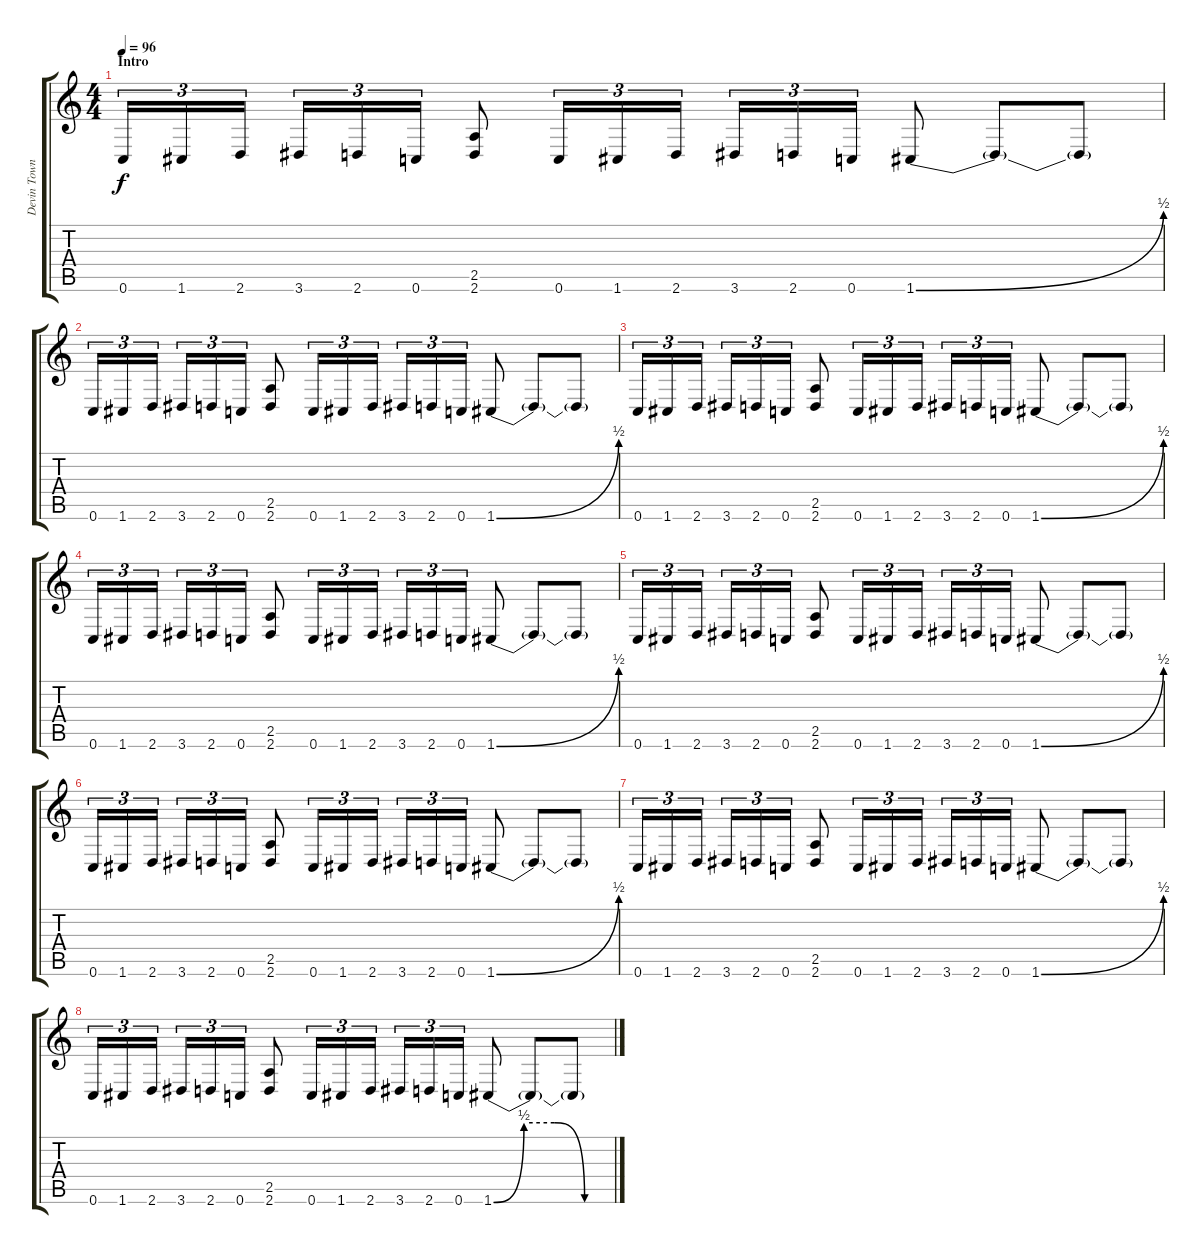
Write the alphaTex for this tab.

\track ("Devin Townsend" "Devin Town") {instrument distortionguitar}
\staff {score tabs}
\tuning (E4 C4 G3 C3 G2 C2) {hide}
\ts (4 4)
\section ("" "Intro")
\tempo 96
\clef g2
\ks c
0.6.16{tu (3 2) dy f instrument distortionguitar} 1.6.16{tu (3 2)} 2.6.16{tu (3 2) beam splitsecondary} 3.6.16{tu (3 2)} 2.6.16{tu (3 2)} 0.6.16{tu (3 2)} (2.5 2.6).8 0.6.16{tu (3 2)} 1.6.16{tu (3 2)} 2.6.16{tu (3 2)} 3.6.16{tu (3 2)} 2.6.16{tu (3 2)} 0.6.16{tu (3 2)} 1.6{be (bend 0 0 60 2)}.8 1.6{t}.8 1.6{t}.8 |
0.6.16{tu (3 2)} 1.6.16{tu (3 2)} 2.6.16{tu (3 2) beam splitsecondary} 3.6.16{tu (3 2)} 2.6.16{tu (3 2)} 0.6.16{tu (3 2)} (2.5 2.6).8 0.6.16{tu (3 2)} 1.6.16{tu (3 2)} 2.6.16{tu (3 2)} 3.6.16{tu (3 2)} 2.6.16{tu (3 2)} 0.6.16{tu (3 2)} 1.6{be (bend 0 0 60 2)}.8 1.6{t}.8 1.6{t}.8 |
0.6.16{tu (3 2)} 1.6.16{tu (3 2)} 2.6.16{tu (3 2) beam splitsecondary} 3.6.16{tu (3 2)} 2.6.16{tu (3 2)} 0.6.16{tu (3 2)} (2.5 2.6).8 0.6.16{tu (3 2)} 1.6.16{tu (3 2)} 2.6.16{tu (3 2)} 3.6.16{tu (3 2)} 2.6.16{tu (3 2)} 0.6.16{tu (3 2)} 1.6{be (bend 0 0 60 2)}.8 1.6{t}.8 1.6{t}.8 |
0.6.16{tu (3 2)} 1.6.16{tu (3 2)} 2.6.16{tu (3 2) beam splitsecondary} 3.6.16{tu (3 2)} 2.6.16{tu (3 2)} 0.6.16{tu (3 2)} (2.5 2.6).8 0.6.16{tu (3 2)} 1.6.16{tu (3 2)} 2.6.16{tu (3 2)} 3.6.16{tu (3 2)} 2.6.16{tu (3 2)} 0.6.16{tu (3 2)} 1.6{be (bend 0 0 60 2)}.8 1.6{t}.8 1.6{t}.8 |
0.6.16{tu (3 2)} 1.6.16{tu (3 2)} 2.6.16{tu (3 2) beam splitsecondary} 3.6.16{tu (3 2)} 2.6.16{tu (3 2)} 0.6.16{tu (3 2)} (2.5 2.6).8 0.6.16{tu (3 2)} 1.6.16{tu (3 2)} 2.6.16{tu (3 2)} 3.6.16{tu (3 2)} 2.6.16{tu (3 2)} 0.6.16{tu (3 2)} 1.6{be (bend 0 0 60 2)}.8 1.6{t}.8 1.6{t}.8 |
0.6.16{tu (3 2)} 1.6.16{tu (3 2)} 2.6.16{tu (3 2) beam splitsecondary} 3.6.16{tu (3 2)} 2.6.16{tu (3 2)} 0.6.16{tu (3 2)} (2.5 2.6).8 0.6.16{tu (3 2)} 1.6.16{tu (3 2)} 2.6.16{tu (3 2)} 3.6.16{tu (3 2)} 2.6.16{tu (3 2)} 0.6.16{tu (3 2)} 1.6{be (bend 0 0 60 2)}.8 1.6{t}.8 1.6{t}.8 |
0.6.16{tu (3 2)} 1.6.16{tu (3 2)} 2.6.16{tu (3 2) beam splitsecondary} 3.6.16{tu (3 2)} 2.6.16{tu (3 2)} 0.6.16{tu (3 2)} (2.5 2.6).8 0.6.16{tu (3 2)} 1.6.16{tu (3 2)} 2.6.16{tu (3 2)} 3.6.16{tu (3 2)} 2.6.16{tu (3 2)} 0.6.16{tu (3 2)} 1.6{be (bend 0 0 60 2)}.8 1.6{t}.8 1.6{t}.8 |
0.6.16{tu (3 2)} 1.6.16{tu (3 2)} 2.6.16{tu (3 2) beam splitsecondary} 3.6.16{tu (3 2)} 2.6.16{tu (3 2)} 0.6.16{tu (3 2)} (2.5 2.6).8 0.6.16{tu (3 2)} 1.6.16{tu (3 2)} 2.6.16{tu (3 2)} 3.6.16{tu (3 2)} 2.6.16{tu (3 2)} 0.6.16{tu (3 2)} 1.6{be (custom 0 0 15 2 30 2 45 0 60 0)}.8 1.6{t}.8 1.6{t}.8
